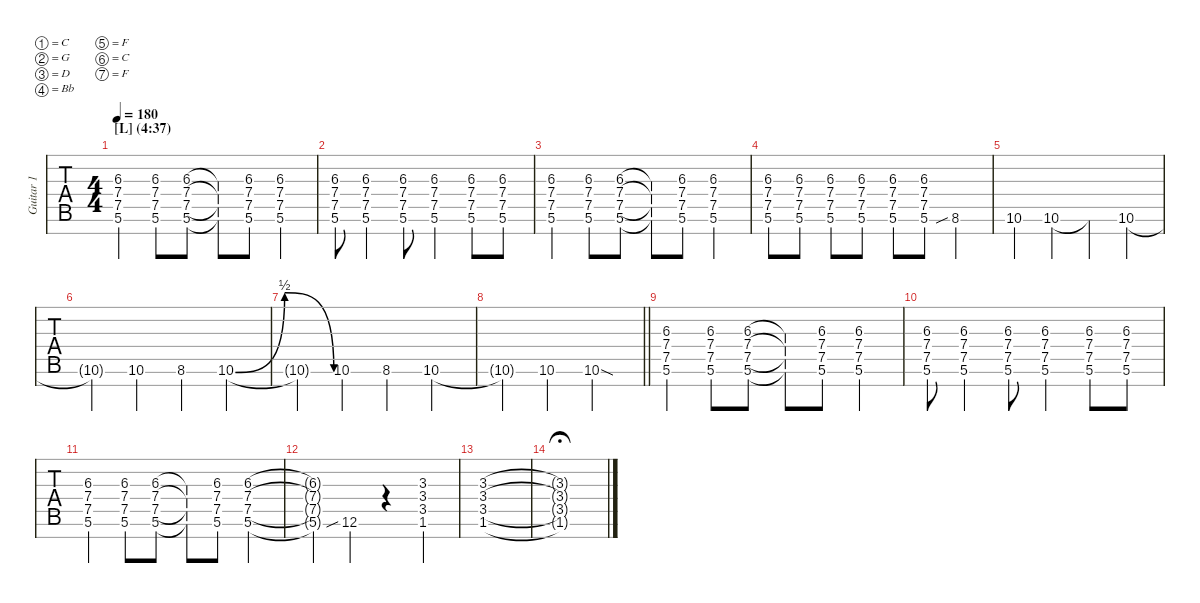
\defaultSystemsLayout 4
\hideDynamics
\bracketExtendMode nobrackets
\multiTrackTrackNamePolicy allsystems
\firstSystemTrackNameMode fullname
\otherSystemsTrackNameMode fullname
\otherSystemsTrackNameOrientation horizontal
\track ("Guitar 1" "Gtr. 1") {instrument overdrivenguitar}
\staff {tabs}
\tuning (C4 G3 D3 Bb2 F2 C2 F1)
\ts (4 4)
\section ("" "[L] (4:37)")
\scale
1.00072
\tempo 180
\accidentals auto
\clef g2
\ottava regular
\simile none
\ks c
(6.3{acc #} 7.5 5.6 7.4).4{dy mf} (6.3{acc #} 7.5 5.6 7.4).8 (6.3{acc #} 7.5 5.6 7.4).8 (6.3{t acc #} 7.5{t} 5.6{t} 7.4{t}).8 (6.3{acc #} 7.5 5.6 7.4).8 (6.3{acc #} 7.5 5.6 7.4).4 |
\scale
1.00245 (6.3{acc #} 7.5 5.6 7.4).8 (6.3{acc #} 7.5 5.6 7.4).4 (6.3{acc #} 7.5 5.6 7.4).8 (6.3{acc #} 7.5 5.6 7.4).4 (6.3{acc #} 7.5 5.6 7.4).8 (6.3{acc #} 7.5 5.6 7.4).8 |
\scale
0.999761 (6.3{acc #} 7.5 5.6 7.4).4 (6.3{acc #} 7.5 5.6 7.4).8 (6.3{acc #} 7.5 5.6 7.4).8 (6.3{t acc #} 7.5{t} 5.6{t} 7.4{t}).8 (6.3{acc #} 7.5 5.6 7.4).8 (6.3{acc #} 7.5 5.6 7.4).4 |
\scale
0.997069 (6.3{acc #} 7.5 5.6 7.4).8 (6.3{acc #} 7.5 5.6 7.4).8 (6.3{acc #} 7.5 5.6 7.4).8 (6.3{acc #} 7.5 5.6 7.4).8 (6.3{acc #} 7.5 5.6 7.4).8 (6.3{acc #} 7.5 5.6 7.4).8 8.6{sib acc #}.4 |
\scale
0.999573 10.6{acc #}.4 10.6{acc #}.4 10.6{t acc #}.4 10.6{acc #}.4 |
\scale
1.00131 10.6{t acc #}.4 10.6{acc #}.4 8.6{acc #}.4 10.6{be (bendrelease 9.6 0 15 2 22.2 2 30 0) acc #}.4 |
\scale
1.00131 10.6{t acc #}.4 10.6{acc #}.4 8.6{acc #}.4 10.6{acc #}.4 |
\scale
0.997808
\barLineRight lightlight
10.6{t acc #}.4 10.6{acc #}.4 10.6{sod acc #}.2 |
\scale
1.00072 (6.3{acc #} 7.5 5.6 7.4).4 (6.3{acc #} 7.5 5.6 7.4).8 (6.3{acc #} 7.5 5.6 7.4).8 (6.3{t acc #} 7.5{t} 5.6{t} 7.4{t}).8 (6.3{acc #} 7.5 5.6 7.4).8 (6.3{acc #} 7.5 5.6 7.4).4 |
\scale
1.00245 (6.3{acc #} 7.5 5.6 7.4).8 (6.3{acc #} 7.5 5.6 7.4).4 (6.3{acc #} 7.5 5.6 7.4).8 (6.3{acc #} 7.5 5.6 7.4).4 (6.3{acc #} 7.5 5.6 7.4).8 (6.3{acc #} 7.5 5.6 7.4).8 |
\scale
1.00245 (6.3{acc #} 7.5 5.6 7.4).4 (6.3{acc #} 7.5 5.6 7.4).8 (6.3{acc #} 7.5 5.6 7.4).8 (6.3{t acc #} 7.5{t} 5.6{t} 7.4{t}).8 (6.3{acc #} 7.5 5.6 7.4).8 (6.3{acc #} 7.5 5.6 7.4).4 |
\scale
0.994377 (6.3{t acc #} 7.5{t} 5.6{t} 7.4{t}).4 12.6{sib}.4 r.4 (1.6{acc #} 3.5{acc #} 3.4{acc #} 3.3).4 |
\scale
1.00113 (1.6{acc #} 3.5{acc #} 3.4{acc #} 3.3).1 |
\scale
0.998874 (1.6{t acc #} 3.5{t acc #} 3.4{t acc #} 3.3{t}).1{fermata (medium 0.5)}
